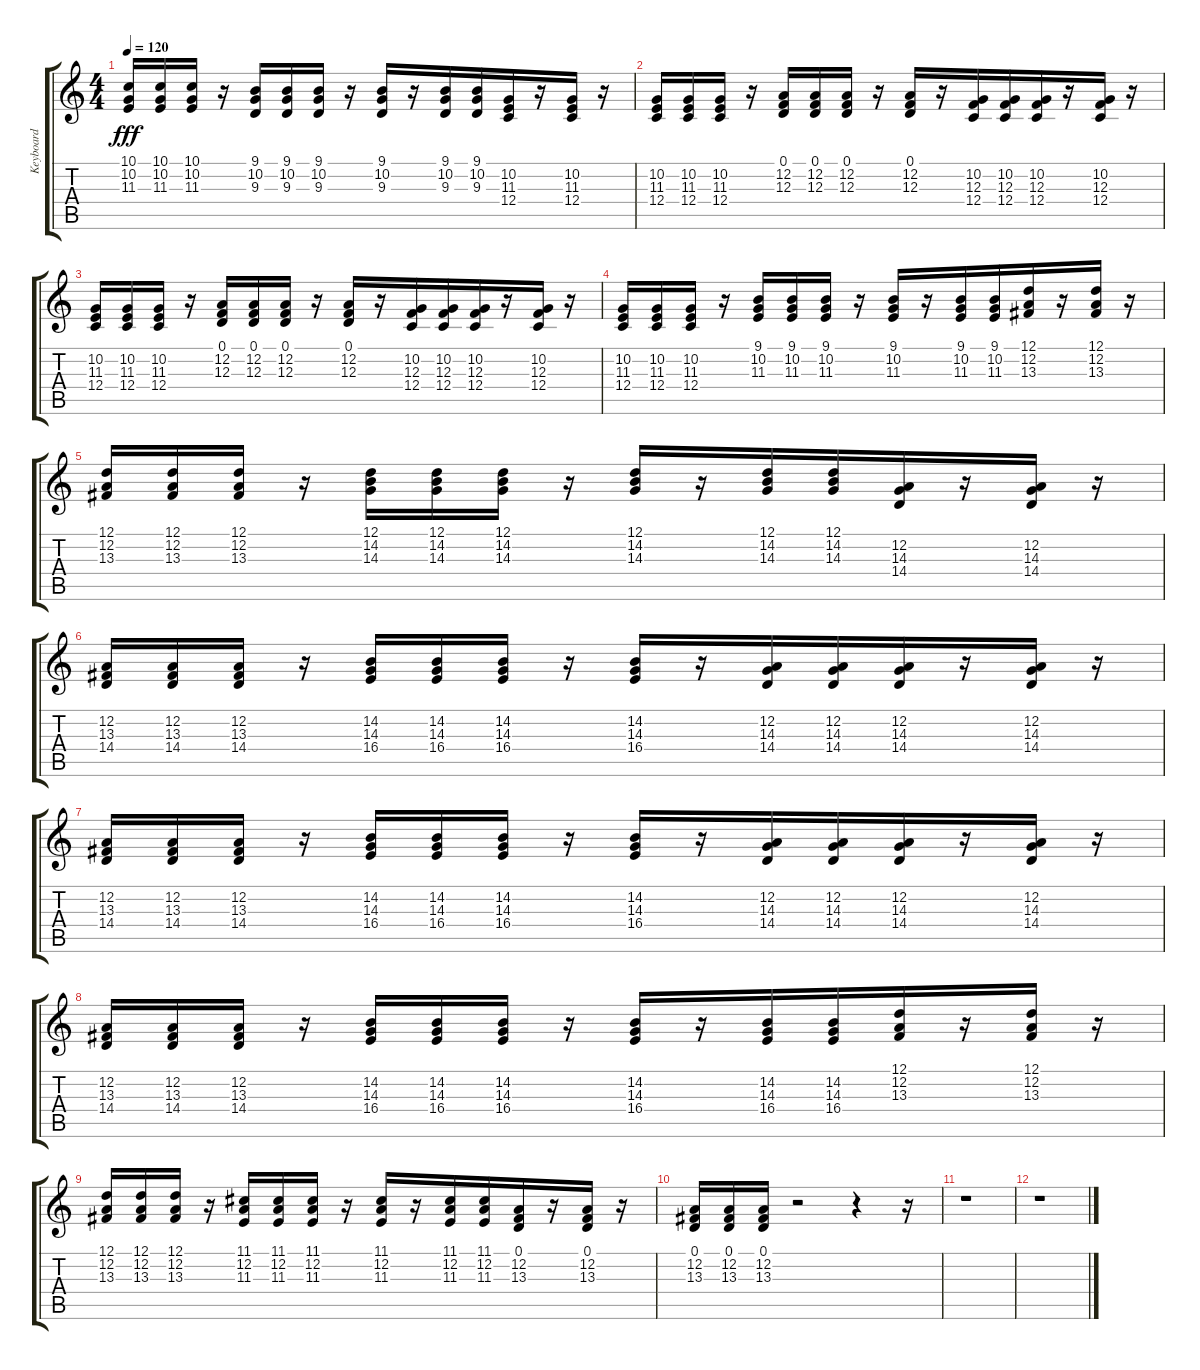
\track ("Keyboard" "Keyboard") {instrument stringensemble1}
\staff {score tabs}
\tuning (D4 A3 F3 C3 G2 D2) {hide}
\ts (4 4)
\tempo 120
\clef g2
\ks c
(10.1 10.2 11.3).16{dy fff volume 12} (10.1 10.2 11.3).16 (10.1 10.2 11.3).16{volume 12} r.16 (9.1 10.2 9.3).16{volume 11} (9.1 10.2 9.3).16{volume 11} (9.1 10.2 9.3).16 r.16 (9.1 10.2 9.3).16{volume 11} r.16 (9.1 10.2 9.3).16{volume 11} (9.1 10.2 9.3).16{volume 11 beam merge} (10.2 11.3 12.4).16 r.16 (10.2 11.3 12.4).16{volume 11} r.16 |
(10.2 11.3 12.4).16{volume 10} (10.2 11.3 12.4).16 (10.2 11.3 12.4).16{volume 10} r.16 (0.1 12.2 12.3).16{volume 10} (0.1 12.2 12.3).16{volume 10} (0.1 12.2 12.3).16{volume 10} r.16 (0.1 12.2 12.3).16{volume 10} r.16 (10.2 12.3 12.4).16{volume 10} (10.2 12.3 12.4).16{volume 10 beam merge} (10.2 12.3 12.4).16 r.16 (10.2 12.3 12.4).16{volume 9} r.16 |
(10.2 11.3 12.4).16{volume 9} (10.2 11.3 12.4).16 (10.2 11.3 12.4).16{volume 9} r.16 (0.1 12.2 12.3).16{volume 9} (0.1 12.2 12.3).16{volume 9} (0.1 12.2 12.3).16{volume 9} r.16 (0.1 12.2 12.3).16{volume 8} r.16 (10.2 12.3 12.4).16{volume 8} (10.2 12.3 12.4).16{volume 8 beam merge} (10.2 12.3 12.4).16 r.16 (10.2 12.3 12.4).16{volume 8} r.16 |
(10.2 11.3 12.4).16{volume 8} (10.2 11.3 12.4).16{volume 8} (10.2 11.3 12.4).16 r.16 (9.1 10.2 11.3).16{volume 8} (9.1 10.2 11.3).16{volume 8} (9.1 10.2 11.3).16{volume 7} r.16 (9.1 10.2 11.3).16{volume 7} r.16 (9.1 10.2 11.3).16{volume 7} (9.1 10.2 11.3).16{volume 7 beam merge} (12.1 12.2 13.3).16 r.16 (12.1 12.2 13.3).16{volume 7} r.16 |
(12.1 12.2 13.3).16{volume 7} (12.1 12.2 13.3).16{volume 6} (12.1 12.2 13.3).16 r.16 (12.1 14.2 14.3).16{volume 6} (12.1 14.2 14.3).16{volume 6} (12.1 14.2 14.3).16{volume 6} r.16 (12.1 14.2 14.3).16{volume 6} r.16 (12.1 14.2 14.3).16{volume 6} (12.1 14.2 14.3).16{volume 6 beam merge} (12.2 14.3 14.4).16{volume 6} r.16 (12.2 14.3 14.4).16{volume 6} r.16 |
(12.2 13.3 14.4).16{volume 5} (12.2 13.3 14.4).16{volume 5} (12.2 13.3 14.4).16 r.16 (14.2 14.3 16.4).16{volume 5} (14.2 14.3 16.4).16 (14.2 14.3 16.4).16{volume 5} r.16 (14.2 14.3 16.4).16{volume 5} r.16 (12.2 14.3 14.4).16{volume 5} (12.2 14.3 14.4).16{volume 4 beam merge} (12.2 14.3 14.4).16{volume 4} r.16 (12.2 14.3 14.4).16{volume 4} r.16 |
(12.2 13.3 14.4).16{volume 4} (12.2 13.3 14.4).16{volume 4} (12.2 13.3 14.4).16 r.16 (14.2 14.3 16.4).16{volume 4} (14.2 14.3 16.4).16 (14.2 14.3 16.4).16{volume 4} r.16 (14.2 14.3 16.4).16{volume 4} r.16 (12.2 14.3 14.4).16{volume 3} (12.2 14.3 14.4).16{volume 3 beam merge} (12.2 14.3 14.4).16{volume 3} r.16 (12.2 14.3 14.4).16{volume 3} r.16 |
(12.2 13.3 14.4).16{volume 3} (12.2 13.3 14.4).16{volume 3} (12.2 13.3 14.4).16 r.16 (14.2 14.3 16.4).16{volume 2} (14.2 14.3 16.4).16 (14.2 14.3 16.4).16{volume 2} r.16 (14.2 14.3 16.4).16{volume 2} r.16 (14.2 14.3 16.4).16{volume 2} (14.2 14.3 16.4).16{volume 2 beam merge} (12.1 12.2 13.3).16{volume 2} r.16 (12.1 12.2 13.3).16{volume 2} r.16 |
(12.1 12.2 13.3).16{volume 2} (12.1 12.2 13.3).16{volume 2} (12.1 12.2 13.3).16{volume 1} r.16 (11.1 12.2 11.3).16{volume 1} (11.1 12.2 11.3).16 (11.1 12.2 11.3).16{volume 1} r.16 (11.1 12.2 11.3).16{volume 1} r.16 (11.1 12.2 11.3).16{volume 1} (11.1 12.2 11.3).16{beam merge} (0.1 12.2 13.3).16{volume 1} r.16 (0.1 12.2 13.3).16{volume 0} r.16 |
(0.1 12.2 13.3).16{volume 0} (0.1 12.2 13.3).16{volume 0} (0.1 12.2 13.3).16{volume 0} r.2 r.4 r.16 |
r.1 |
r.1
